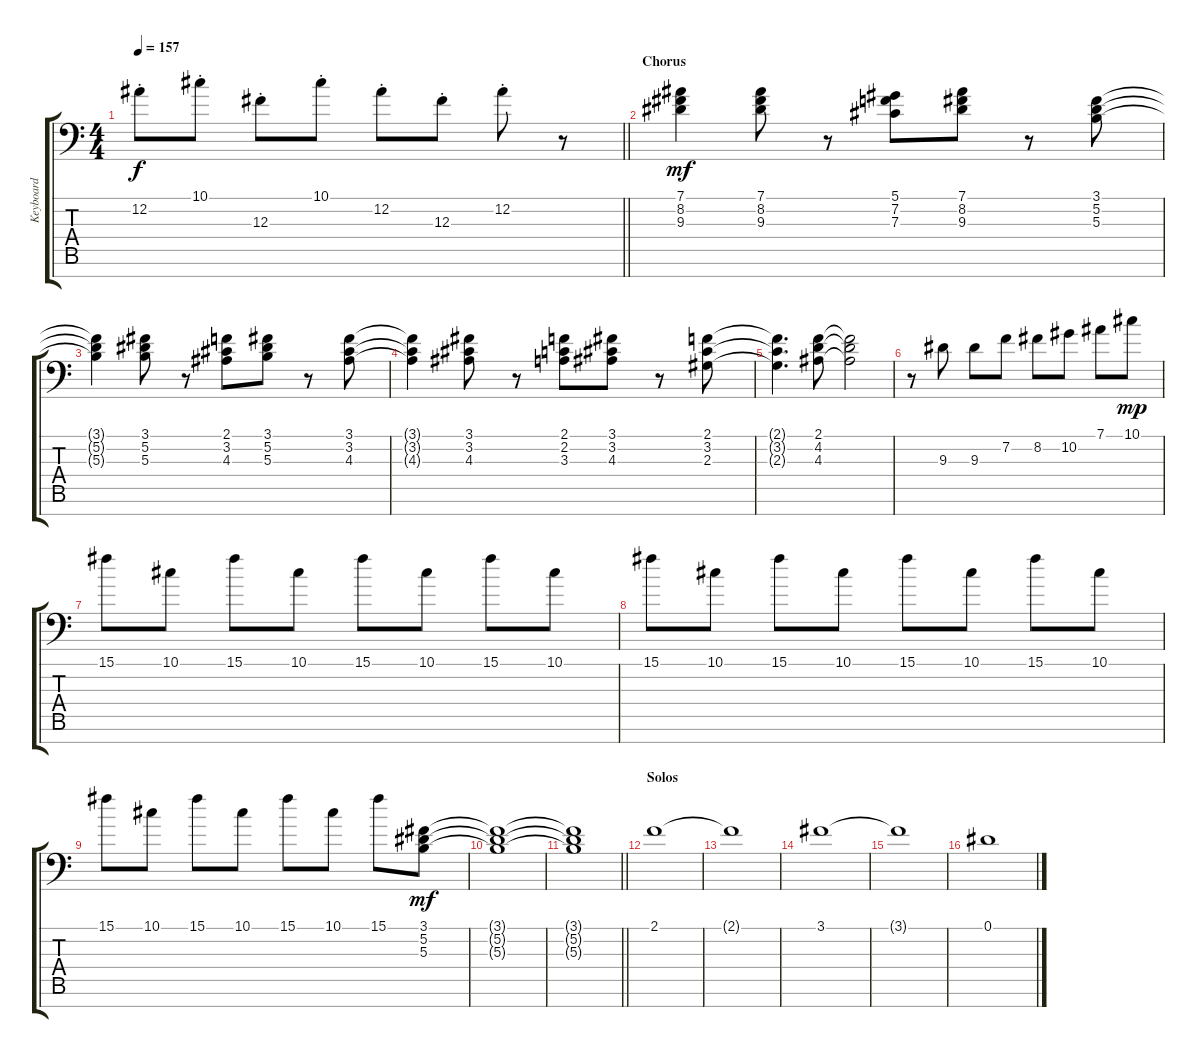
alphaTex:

\track ("Keyboard" "Keyboard") {instrument stringensemble1}
\staff {score tabs}
\tuning (Eb4 Bb3 Gb3 Db3 Ab2 Eb2 Bb1) {hide}
\ts (4 4)
\tempo 157
\clef f4
\barLineRight lightlight
\ks c
12.2{st}.8{dy f} 10.1{st}.8 12.3{st}.8 10.1{st}.8 12.2{st}.8 12.3{st}.8 12.2{st}.8 r.8 |
\section ("" "Chorus")
(7.1 8.2 9.3).4{dy mf} (7.1 8.2 9.3).8 r.8 (5.1 7.2 7.3).8 (7.1 8.2 9.3).8 r.8 (3.1 5.2 5.3).8 |
(3.1{t} 5.2{t} 5.3{t}).4 (3.1 5.2 5.3).8 r.8 (2.1 3.2 4.3).8 (3.1 5.2 5.3).8 r.8 (3.1 3.2 4.3).8 |
(3.1{t} 3.2{t} 4.3{t}).4 (3.1 3.2 4.3).8 r.8 (2.1 2.2 3.3).8 (3.1 3.2 4.3).8 r.8 (2.1 3.2 2.3).8 |
(2.1{t} 3.2{t} 2.3{t}).4{d} (2.1 4.2 4.3).8 (2.1{t} 4.2{t} 4.3{t}).2 |
r.8 9.3.8 9.3.8 7.2.8 8.2.8 10.2.8 7.1.8 10.1.8{dy mp} |
15.1.8 10.1.8 15.1.8 10.1.8 15.1.8 10.1.8 15.1.8 10.1.8 |
15.1.8 10.1.8 15.1.8 10.1.8 15.1.8 10.1.8 15.1.8 10.1.8 |
15.1.8 10.1.8 15.1.8 10.1.8 15.1.8 10.1.8 15.1.8 (3.1 5.2 5.3).8{dy mf} |
(3.1{t} 5.2{t} 5.3{t}).1 |
\barLineRight lightlight
(3.1{t} 5.2{t} 5.3{t}).1 |
\section ("" "Solos")
2.1.1 |
2.1{t}.1 |
3.1.1 |
3.1{t}.1 |
0.1.1
